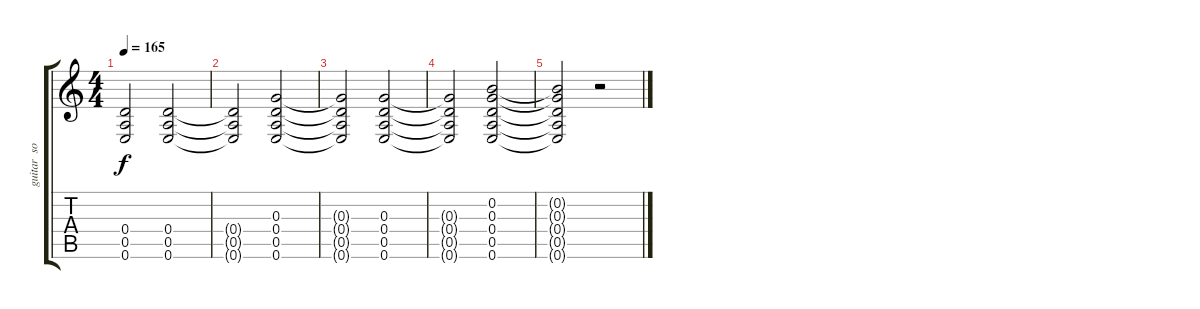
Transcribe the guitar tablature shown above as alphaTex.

\track ("guitar  solo  three" "guitar  so") {instrument overdrivenguitar}
\staff {score tabs}
\tuning (E4 B3 G3 D3 A2 E2) {hide}
\ts (4 4)
\tempo 165
\clef g2
\ks c
(0.4{t} 0.5{t} 0.6{t}).2{dy f} (0.4 0.5 0.6).2{volume 16} |
(0.4{t} 0.5{t} 0.6{t}).2 (0.3 0.4 0.5 0.6).2 |
(0.3{t} 0.4{t} 0.5{t} 0.6{t}).2 (0.3 0.4 0.5 0.6).2 |
(0.3{t} 0.4{t} 0.5{t} 0.6{t}).2 (0.2 0.3 0.4 0.5 0.6).2 |
(0.2{t} 0.3{t} 0.4{t} 0.5{t} 0.6{t}).2 r.2
